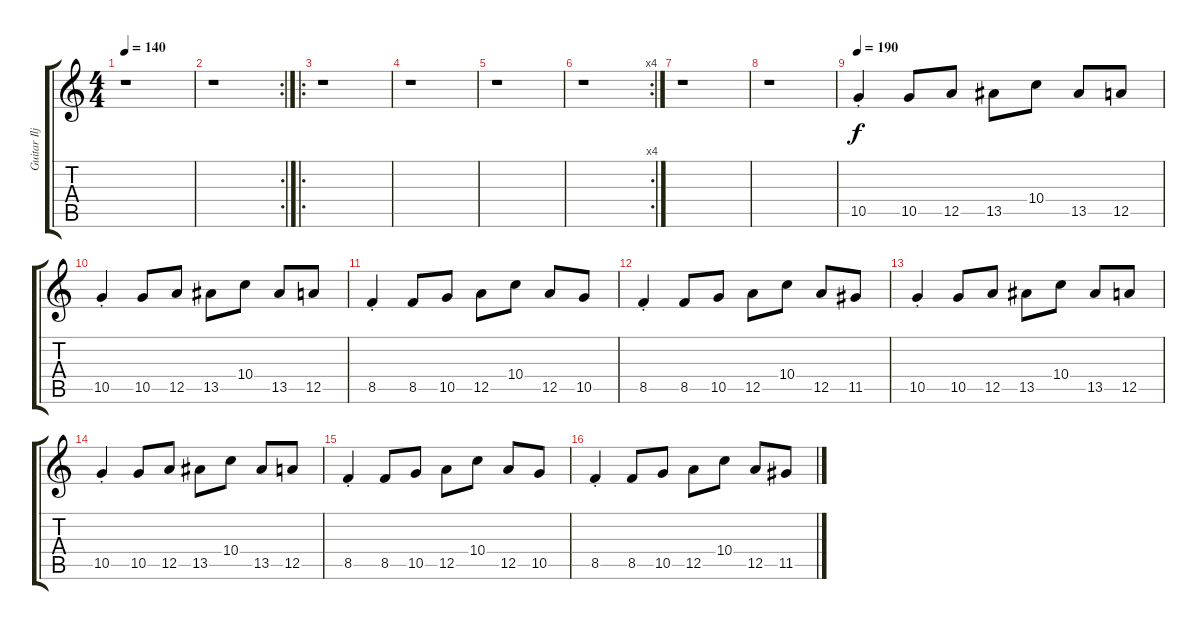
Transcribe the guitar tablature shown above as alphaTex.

\track ("Guitar Ilja" "Guitar Ilj") {instrument distortionguitar}
\staff {score tabs}
\tuning (E4 B3 G3 D3 A2 E2) {hide}
\ts (4 4)
\tempo 140
\clef g2
\ks c
r.1{dy f} |
\rc 2
r.1 |
\ro
r.1 |
r.1 |
r.1 |
\rc 4
r.1 |
r.1 |
r.1 |
\tempo 190
10.5{st}.4 10.5.8 12.5.8 13.5.8 10.4.8 13.5.8 12.5.8 |
10.5{st}.4 10.5.8 12.5.8 13.5.8 10.4.8 13.5.8 12.5.8 |
8.5{st}.4 8.5.8 10.5.8 12.5.8 10.4.8 12.5.8 10.5.8 |
8.5{st}.4 8.5.8 10.5.8 12.5.8 10.4.8 12.5.8 11.5.8 |
10.5{st}.4 10.5.8 12.5.8 13.5.8 10.4.8 13.5.8 12.5.8 |
10.5{st}.4 10.5.8 12.5.8 13.5.8 10.4.8 13.5.8 12.5.8 |
8.5{st}.4 8.5.8 10.5.8 12.5.8 10.4.8 12.5.8 10.5.8 |
8.5{st}.4 8.5.8 10.5.8 12.5.8 10.4.8 12.5.8 11.5.8
